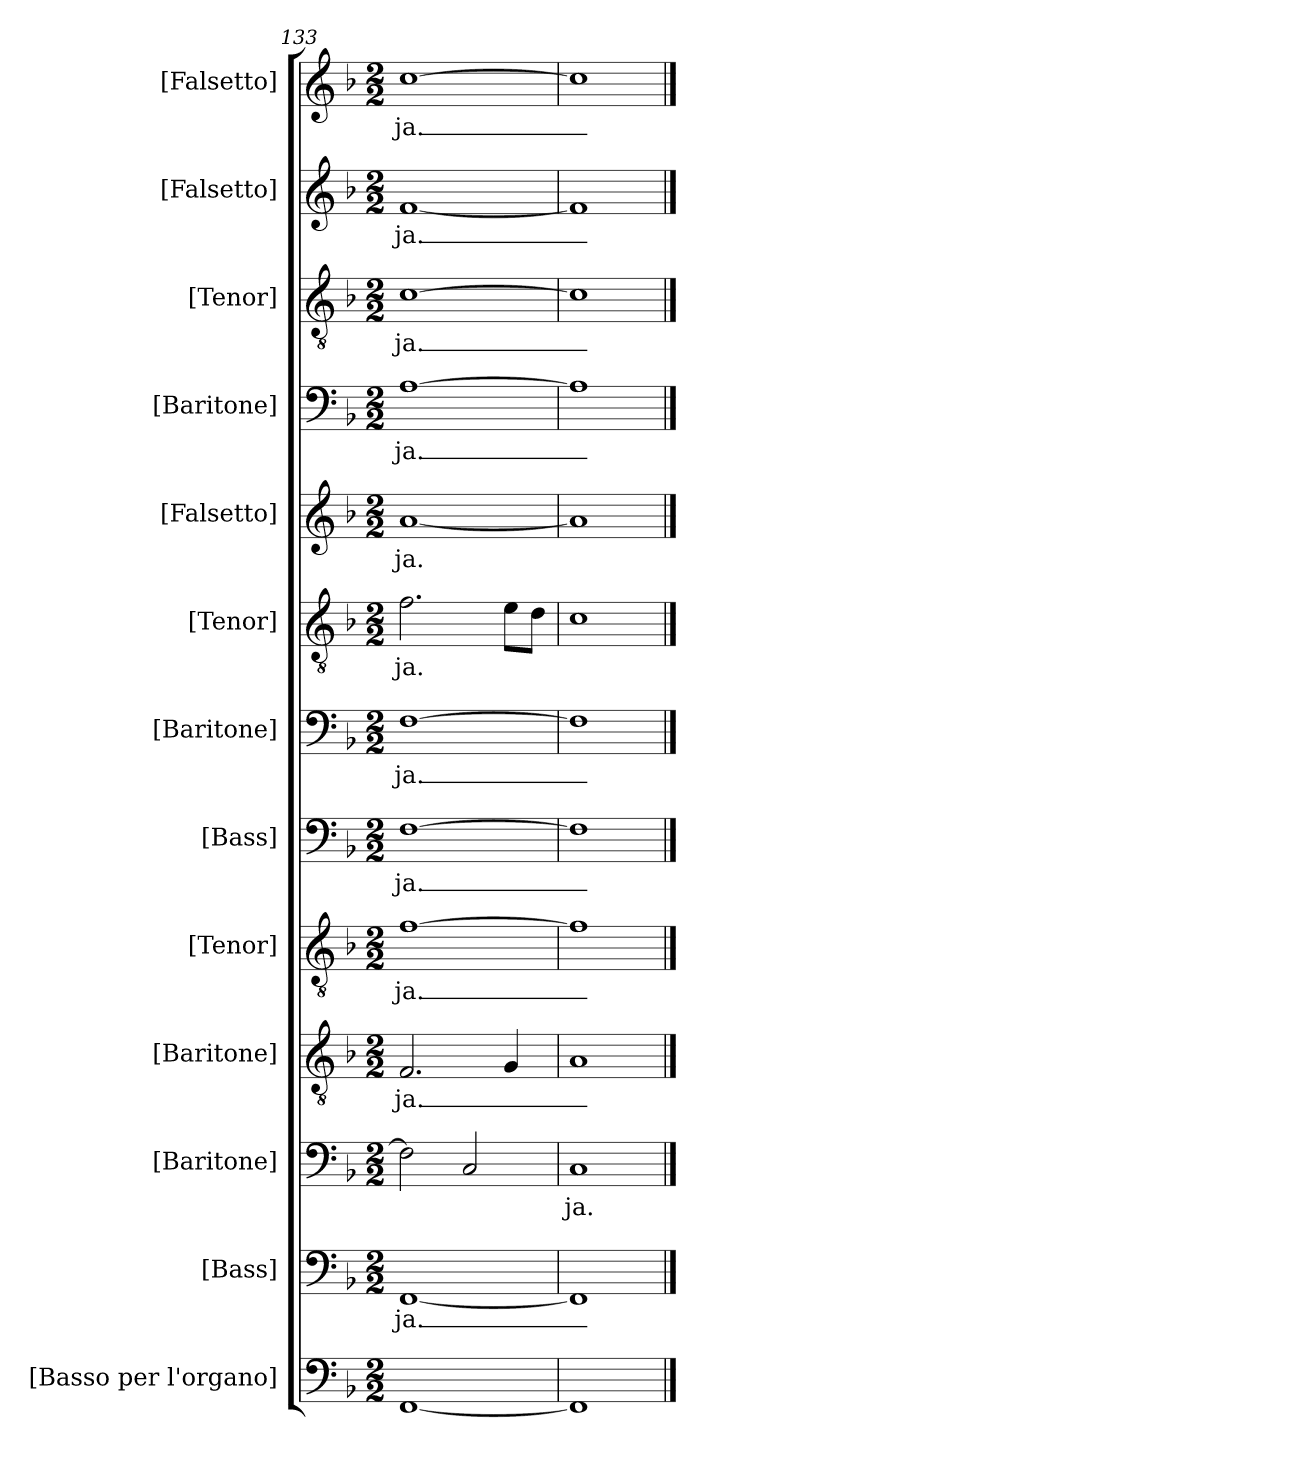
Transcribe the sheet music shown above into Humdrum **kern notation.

**kern	**kern	**text	**kern	**text	**kern	**text	**kern	**text	**kern	**text	**kern	**text	**kern	**text	**kern	**text	**kern	**text	**kern	**text	**kern	**text	**kern	**text
*part13	*part12	*part12	*part11	*part11	*part10	*part10	*part9	*part9	*part8	*part8	*part7	*part7	*part6	*part6	*part5	*part5	*part4	*part4	*part3	*part3	*part2	*part2	*part1	*part1
*staff13	*staff12	*staff12	*staff11	*staff11	*staff10	*staff10	*staff9	*staff9	*staff8	*staff8	*staff7	*staff7	*staff6	*staff6	*staff5	*staff5	*staff4	*staff4	*staff3	*staff3	*staff2	*staff2	*staff1	*staff1
*I"[Basso per l'organo]	*I"[Bass]	*	*I"[Baritone]	*	*I"[Baritone]	*	*I"[Tenor]	*	*I"[Bass]	*	*I"[Baritone]	*	*I"[Tenor]	*	*I"[Falsetto]	*	*I"[Baritone]	*	*I"[Tenor]	*	*I"[Falsetto]	*	*I"[Falsetto]	*
*	*I'B.	*	*I'Bar.	*	*I'Bar.	*	*I'T.	*	*I'B.	*	*I'Bar.	*	*I'T.	*	*	*	*I'Bar.	*	*I'T.	*	*	*	*	*
*clefF4	*clefF4	*	*clefF4	*	*clefGv2	*	*clefGv2	*	*clefF4	*	*clefF4	*	*clefGv2	*	*clefG2	*	*clefF4	*	*clefGv2	*	*clefG2	*	*clefG2	*
*	*	*	*	*	*ITrd7c12	*	*ITrd7c12	*	*	*	*	*	*ITrd7c12	*	*	*	*	*	*ITrd7c12	*	*	*	*	*
*k[b-]	*k[b-]	*	*k[b-]	*	*k[b-]	*	*k[b-]	*	*k[b-]	*	*k[b-]	*	*k[b-]	*	*k[b-]	*	*k[b-]	*	*k[b-]	*	*k[b-]	*	*k[b-]	*
*F:	*F:	*	*F:	*	*F:	*	*F:	*	*F:	*	*F:	*	*F:	*	*F:	*	*F:	*	*F:	*	*F:	*	*F:	*
*M2/2	*M2/2	*	*M2/2	*	*M2/2	*	*M2/2	*	*M2/2	*	*M2/2	*	*M2/2	*	*M2/2	*	*M2/2	*	*M2/2	*	*M2/2	*	*M2/2	*
=133	=133	=133	=133	=133	=133	=133	=133	=133	=133	=133	=133	=133	=133	=133	=133	=133	=133	=133	=133	=133	=133	=133	=133	=133
!	!	!LO:LY:b:color=#000000	!	!	!	!	!	!	!	!	!	!	!	!	!	!	!	!	!	!	!	!	!	!
!	!	!	!	!	!	!LO:LY:b:color=#000000	!	!	!	!	!	!	!	!	!	!	!	!	!	!	!	!	!	!
!	!	!	!	!	!	!	!	!LO:LY:b:color=#000000	!	!	!	!	!	!	!	!	!	!	!	!	!	!	!	!
!	!	!	!	!	!	!	!	!	!	!LO:LY:b:color=#000000	!	!	!	!	!	!	!	!	!	!	!	!	!	!
!	!	!	!	!	!	!	!	!	!	!	!	!LO:LY:b:color=#000000	!	!	!	!	!	!	!	!	!	!	!	!
!	!	!	!	!	!	!	!	!	!	!	!	!	!	!LO:LY:b:color=#000000	!	!	!	!	!	!	!	!	!	!
!	!	!	!	!	!	!	!	!	!	!	!	!	!	!	!	!LO:LY:b:color=#000000	!	!	!	!	!	!	!	!
!	!	!	!	!	!	!	!	!	!	!	!	!	!	!	!	!	!	!LO:LY:b:color=#000000	!	!	!	!	!	!
!	!	!	!	!	!	!	!	!	!	!	!	!	!	!	!	!	!	!	!	!LO:LY:b:color=#000000	!	!	!	!
!	!	!	!	!	!	!	!	!	!	!	!	!	!	!	!	!	!	!	!	!	!	!LO:LY:b:color=#000000	!	!
!	!	!	!	!	!	!	!	!	!	!	!	!	!	!	!	!	!	!	!	!	!	!	!	!LO:LY:b:color=#000000
[1FFi	[1FFi	-ja._-	2Fi\]	.	2.FFi/	-ja._-	[1Fi	-ja._-	[1Fi	-ja._-	[1Fi	-ja._-	2.Fi\	-ja.	[1ai	-ja.	[1Ai	-ja._-	[1Ci	-ja._-	[1fi	-ja._-	[1cci	-ja._-
.	.	.	2Ci/	.	.	.	.	.	.	.	.	.	.	.	.	.	.	.	.	.	.	.	.	.
.	.	.	.	.	4GGi/	.	.	.	.	.	.	.	8Ei\L	.	.	.	.	.	.	.	.	.	.	.
.	.	.	.	.	.	.	.	.	.	.	.	.	8Di\J	.	.	.	.	.	.	.	.	.	.	.
=134	=134	=134	=134	=134	=134	=134	=134	=134	=134	=134	=134	=134	=134	=134	=134	=134	=134	=134	=134	=134	=134	=134	=134	=134
!	!	!	!	!LO:LY:b:color=#000000	!	!	!	!	!	!	!	!	!	!	!	!	!	!	!	!	!	!	!	!
1FFi]	1FFi]	.	1Ci	-ja._-	1AAi	.	1Fi]	.	1Fi]	.	1Fi]	.	1Ci	.	1ai]	.	1Ai]	.	1Ci]	.	1fi]	.	1cci]	.
==	==	==	==	==	==	==	==	==	==	==	==	==	==	==	==	==	==	==	==	==	==	==	==	==
*-	*-	*-	*-	*-	*-	*-	*-	*-	*-	*-	*-	*-	*-	*-	*-	*-	*-	*-	*-	*-	*-	*-	*-	*-
